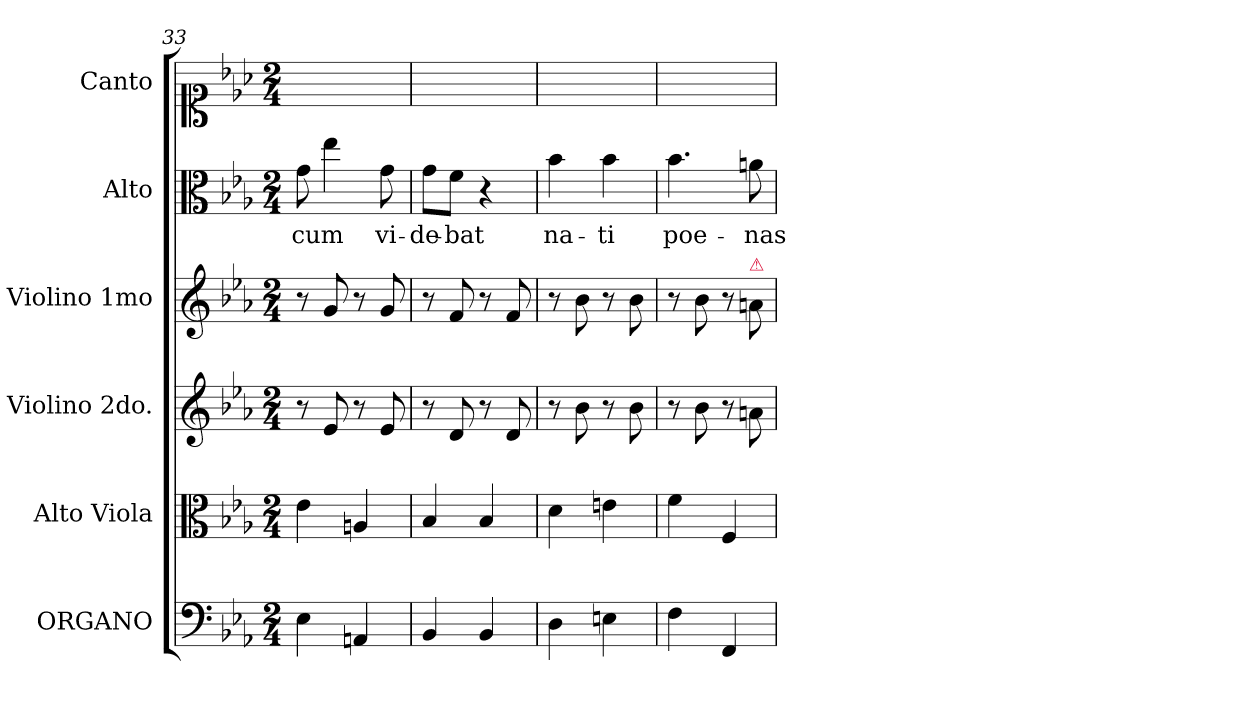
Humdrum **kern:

**kern	**kern	**kern	**kern	**kern	**text	**kern
*part6	*part5	*part4	*part3	*part2	*part2	*part1
*staff6	*staff5	*staff4	*staff3	*staff2	*staff2	*staff1
*I"ORGANO	*I"Alto Viola	*I"Violino 2do.	*I"Violino 1mo	*I"Alto	*	*I"Canto
*I'org	*I'a-vla	*I'vl 2	*I'vl 1	*I'A	*	*
*clefF4	*clefC3	*clefG2	*clefG2	*clefC3	*	*clefC1
*k[b-e-a-]	*k[b-e-a-]	*k[b-e-a-]	*k[b-e-a-]	*k[b-e-a-]	*	*k[b-e-a-]
*E-:	*E-:	*E-:	*E-:	*E-:	*	*E-:
*M2/4	*M2/4	*M2/4	*M2/4	*M2/4	*	*M2/4
=33	=33	=33	=33	=33	=33	=33
4E-\	4e-\	8r	8r	8g\	cum	2ryy
.	.	8e-/	8g/	4ee-\	.	.
4AAn/	4An/	8r	8r	.	.	.
.	.	8e-/	8g/	8g\	vi-	.
=34	=34	=34	=34	=34	=34	=34
4BB-/	4B-/	8r	8r	8g\L	-de-	2ryy
.	.	8d/	8f/	8f\J	-bat	.
4BB-/	4B-/	8r	8r	4r	.	.
.	.	8d/	8f/	.	.	.
=35	=35	=35	=35	=35	=35	=35
4D\	4d\	8r	8r	4b-\	na-	2ryy
.	.	8b-\	8b-\	.	.	.
4En\	4en\	8r	8r	4b-\	-ti	.
.	.	8b-\	8b-\	.	.	.
=36	=36	=36	=36	=36	=36	=36
4F\	4f\	8r	8r	4.b-\	poe-	2ryy
.	.	8b-\	8b-\	.	.	.
4FF/	4F/	8r	8r	.	.	.
!	!	!	!LO:TX:a:color=crimson:t=⚠	!	!	!
.	.	8an\	8an\	8an\	-nas	.
=	=	=	=	=	=	=
*-	*-	*-	*-	*-	*-	*-
